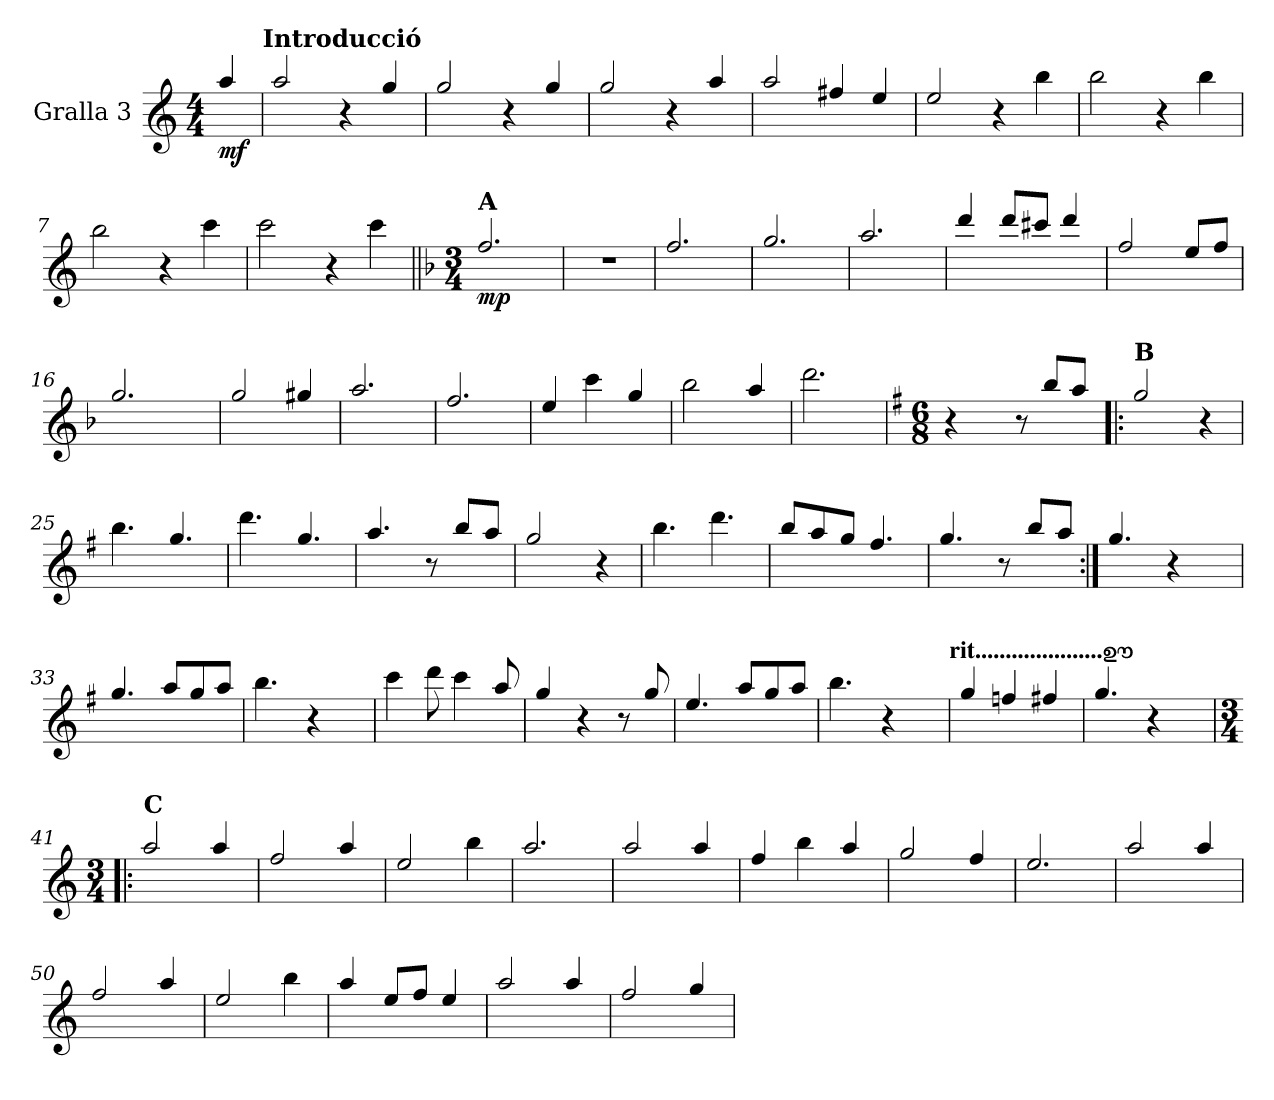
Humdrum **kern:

**kern	**dynam
*part1	*part1
*staff1	*staff1
*I"Gralla 3	*
*clefG2	*
*ITrd8c14	*
*k[]	*
*M4/4	*
*MM90	*
=	=
!	!LO:DY:b
4a/	mf
!LO:TX:a:B:t=Introducció	!
=1	=1
2a/	.
4r	.
*MM100	*
4g/	.
=2	=2
2g/	.
4r	.
4g/	.
=3	=3
2g/	.
4r	.
4a/	.
=4	=4
2a/	.
4f#X/	.
4e/	.
=5	=5
2e/	.
4r	.
4b\	.
=6	=6
2b\	.
4r	.
4b\	.
=7	=7
2b\	.
4r	.
4cc\	.
=8	=8
2cc\	.
4r	.
4cc\	.
=9||	=9||
*k[b-]	*
*M3/4	*
!LO:TX:a:B:t=A	!
!	!LO:DY:b
2.f/	mp
=10	=10
2.r	.
=11	=11
2.f/	.
!!LO:LB:g=z
=12	=12
2.g/	.
=13	=13
2.a/	.
=14	=14
4dd/	.
8dd/L	.
8cc#X/J	.
4dd/	.
=15	=15
2f/	.
8e/L	.
8f/J	.
=16	=16
*^	*
2.g/	2ryy	.
*MM150	*	*
.	4ryy	.
*v	*v	*
=17	=17
2g/	.
4g#X/	.
=18	=18
2.a/	.
=19	=19
2.f/	.
=20	=20
4e/	.
4cc\	.
4g/	.
=21	=21
2b-\	.
4a/	.
=22	=22
2.dd\	.
=23	=23
*k[f#]	*
*M6/8	*
4r	.
8ryy	.
8r	.
8b/L	.
8a/J	.
=24!|:	=24!|:
!LO:TX:a:B:t=B	!
2g/	.
4r	.
!!LO:LB:g=z
=25	=25
4.b\	.
4.g/	.
=26	=26
4.dd\	.
4.g/	.
=27	=27
4.a/	.
8r	.
8b/L	.
8a/J	.
=28	=28
2g/	.
4r	.
=29	=29
4.b\	.
4.dd\	.
=30	=30
8b/L	.
8a/	.
8g/J	.
4.f#/	.
=31	=31
4.g/	.
8r	.
8b/L	.
8a/J	.
=32:|!	=32:|!
4.g/	.
4r	.
8ryy	.
=33	=33
4.g/	.
8a/L	.
8g/	.
8a/J	.
=34	=34
*MM125	*
4.b\	.
4r	.
8ryy	.
=35	=35
4cc\	.
8dd\	.
4cc\	.
8a/	.
!!LO:LB:g=z
=36	=36
4g/	.
4r	.
8r	.
8g/	.
=37	=37
4.e/	.
8a/L	.
8g/	.
8a/J	.
=38	=38
4.b\	.
4r	.
8ryy	.
!LO:TX:a:t=rit.....................ഊ	!
=39	=39
4g/	.
4fn/	.
4f#X/	.
=40	=40
4.g/	.
4r	.
8ryy	.
=41!|:	=41!|:
*k[]	*
*M3/4	*
!LO:TX:a:B:t=C	!
2a/	.
4a/	.
=42	=42
2f/	.
4a/	.
=43	=43
2e/	.
4b\	.
=44	=44
2.a/	.
=45	=45
2a/	.
4a/	.
=46	=46
4f/	.
4b\	.
4a/	.
=47	=47
2g/	.
4f/	.
!!LO:LB:g=z
=48	=48
2.e/	.
=49	=49
2a/	.
4a/	.
=50	=50
2f/	.
4a/	.
=51	=51
2e/	.
*MM160	*
4b\	.
=52	=52
4a/	.
8e/L	.
8f/J	.
4e/	.
=53	=53
2a/	.
4a/	.
=54	=54
2f/	.
4g/	.
=	=
*-	*-
